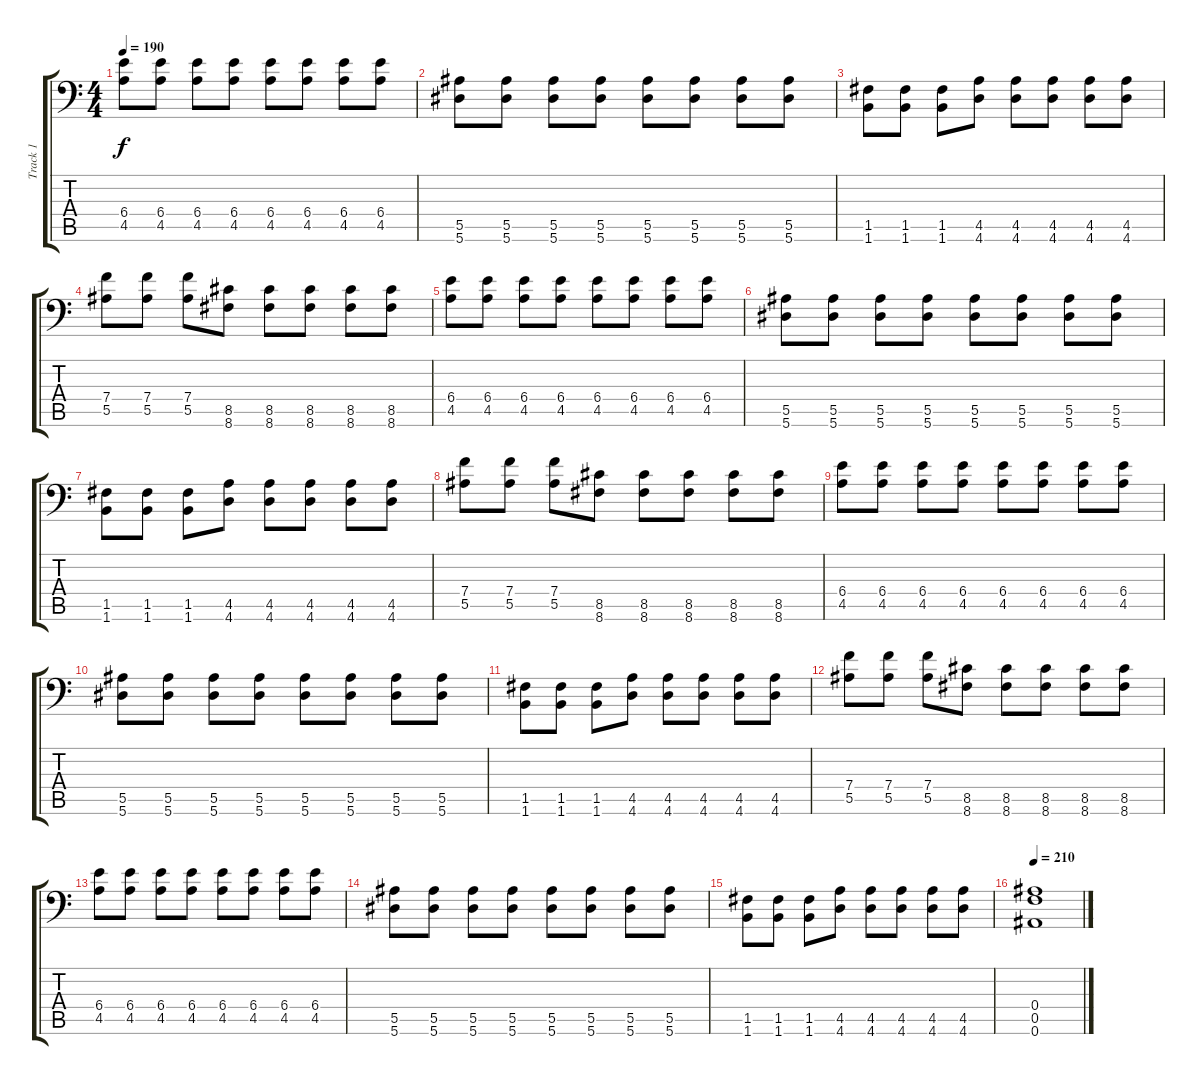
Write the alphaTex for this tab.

\track ("Track 1" "Track 1") {instrument distortionguitar}
\staff {score tabs}
\tuning (C4 G3 Eb3 Bb2 F2 Bb1) {hide}
\ts (4 4)
\tempo 190
\clef f4
\ks c
(6.4 4.5).8{dy f} (6.4 4.5).8 (6.4 4.5).8 (6.4 4.5).8 (6.4 4.5).8 (6.4 4.5).8 (6.4 4.5).8 (6.4 4.5).8 |
(5.5 5.6).8 (5.5 5.6).8 (5.5 5.6).8 (5.5 5.6).8 (5.5 5.6).8 (5.5 5.6).8 (5.5 5.6).8 (5.5 5.6).8 |
(1.5 1.6).8 (1.5 1.6).8 (1.5 1.6).8 (4.5 4.6).8 (4.5 4.6).8 (4.5 4.6).8 (4.5 4.6).8 (4.5 4.6).8 |
(7.4 5.5).8 (7.4 5.5).8 (7.4 5.5).8 (8.5 8.6).8 (8.5 8.6).8 (8.5 8.6).8 (8.5 8.6).8 (8.5 8.6).8 |
(6.4 4.5).8 (6.4 4.5).8 (6.4 4.5).8 (6.4 4.5).8 (6.4 4.5).8 (6.4 4.5).8 (6.4 4.5).8 (6.4 4.5).8 |
(5.5 5.6).8 (5.5 5.6).8 (5.5 5.6).8 (5.5 5.6).8 (5.5 5.6).8 (5.5 5.6).8 (5.5 5.6).8 (5.5 5.6).8 |
(1.5 1.6).8 (1.5 1.6).8 (1.5 1.6).8 (4.5 4.6).8 (4.5 4.6).8 (4.5 4.6).8 (4.5 4.6).8 (4.5 4.6).8 |
(7.4 5.5).8 (7.4 5.5).8 (7.4 5.5).8 (8.5 8.6).8 (8.5 8.6).8 (8.5 8.6).8 (8.5 8.6).8 (8.5 8.6).8 |
(6.4 4.5).8 (6.4 4.5).8 (6.4 4.5).8 (6.4 4.5).8 (6.4 4.5).8 (6.4 4.5).8 (6.4 4.5).8 (6.4 4.5).8 |
(5.5 5.6).8 (5.5 5.6).8 (5.5 5.6).8 (5.5 5.6).8 (5.5 5.6).8 (5.5 5.6).8 (5.5 5.6).8 (5.5 5.6).8 |
(1.5 1.6).8 (1.5 1.6).8 (1.5 1.6).8 (4.5 4.6).8 (4.5 4.6).8 (4.5 4.6).8 (4.5 4.6).8 (4.5 4.6).8 |
(7.4 5.5).8 (7.4 5.5).8 (7.4 5.5).8 (8.5 8.6).8 (8.5 8.6).8 (8.5 8.6).8 (8.5 8.6).8 (8.5 8.6).8 |
(6.4 4.5).8 (6.4 4.5).8 (6.4 4.5).8 (6.4 4.5).8 (6.4 4.5).8 (6.4 4.5).8 (6.4 4.5).8 (6.4 4.5).8 |
(5.5 5.6).8 (5.5 5.6).8 (5.5 5.6).8 (5.5 5.6).8 (5.5 5.6).8 (5.5 5.6).8 (5.5 5.6).8 (5.5 5.6).8 |
(1.5 1.6).8 (1.5 1.6).8 (1.5 1.6).8 (4.5 4.6).8 (4.5 4.6).8 (4.5 4.6).8 (4.5 4.6).8 (4.5 4.6).8 |
\tempo 210
(0.4 0.5 0.6).1
